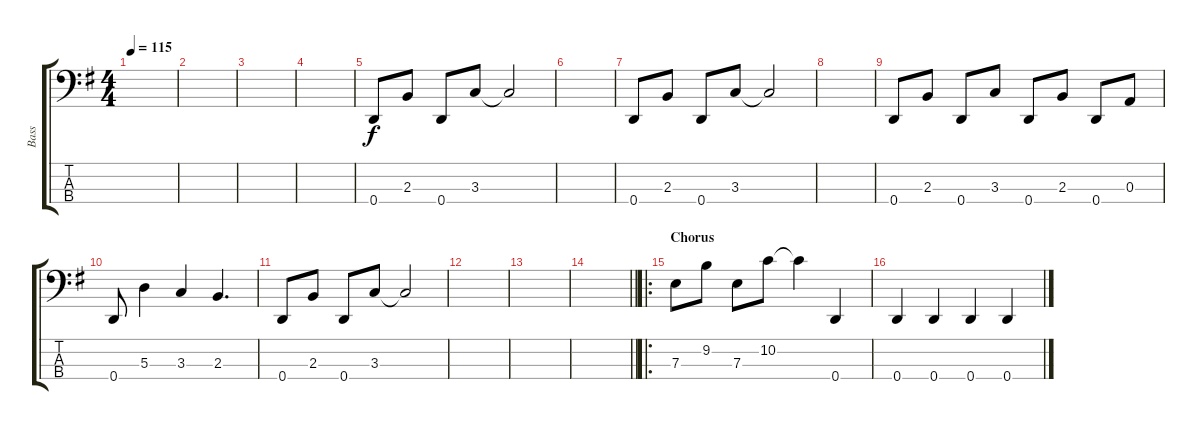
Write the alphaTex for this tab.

\track ("Bass" "Bass") {instrument electricbasspick}
\staff {score tabs}
\tuning (G2 D2 A1 D1) {hide}
\ts (4 4)
\tempo 115
\clef f4
\ks g
|
|
|
|
0.4.8 2.3.8 0.4.8 3.3.8 3.3{t}.2 |
|
0.4.8 2.3.8 0.4.8 3.3.8 3.3{t}.2 |
|
0.4.8 2.3.8 0.4.8 3.3.8 0.4.8 2.3.8 0.4.8 0.3.8 |
0.4.8 5.3.4 3.3.4 2.3.4{d} |
0.4.8 2.3.8 0.4.8 3.3.8 3.3{t}.2 |
|
|
\barLineRight lightlight
|
\ro
\section ("" "Chorus")
7.3.8 9.2.8 7.3.8 10.2.8 10.2{t}.4 0.4.4 |
0.4.4 0.4.4 0.4.4 0.4.4
